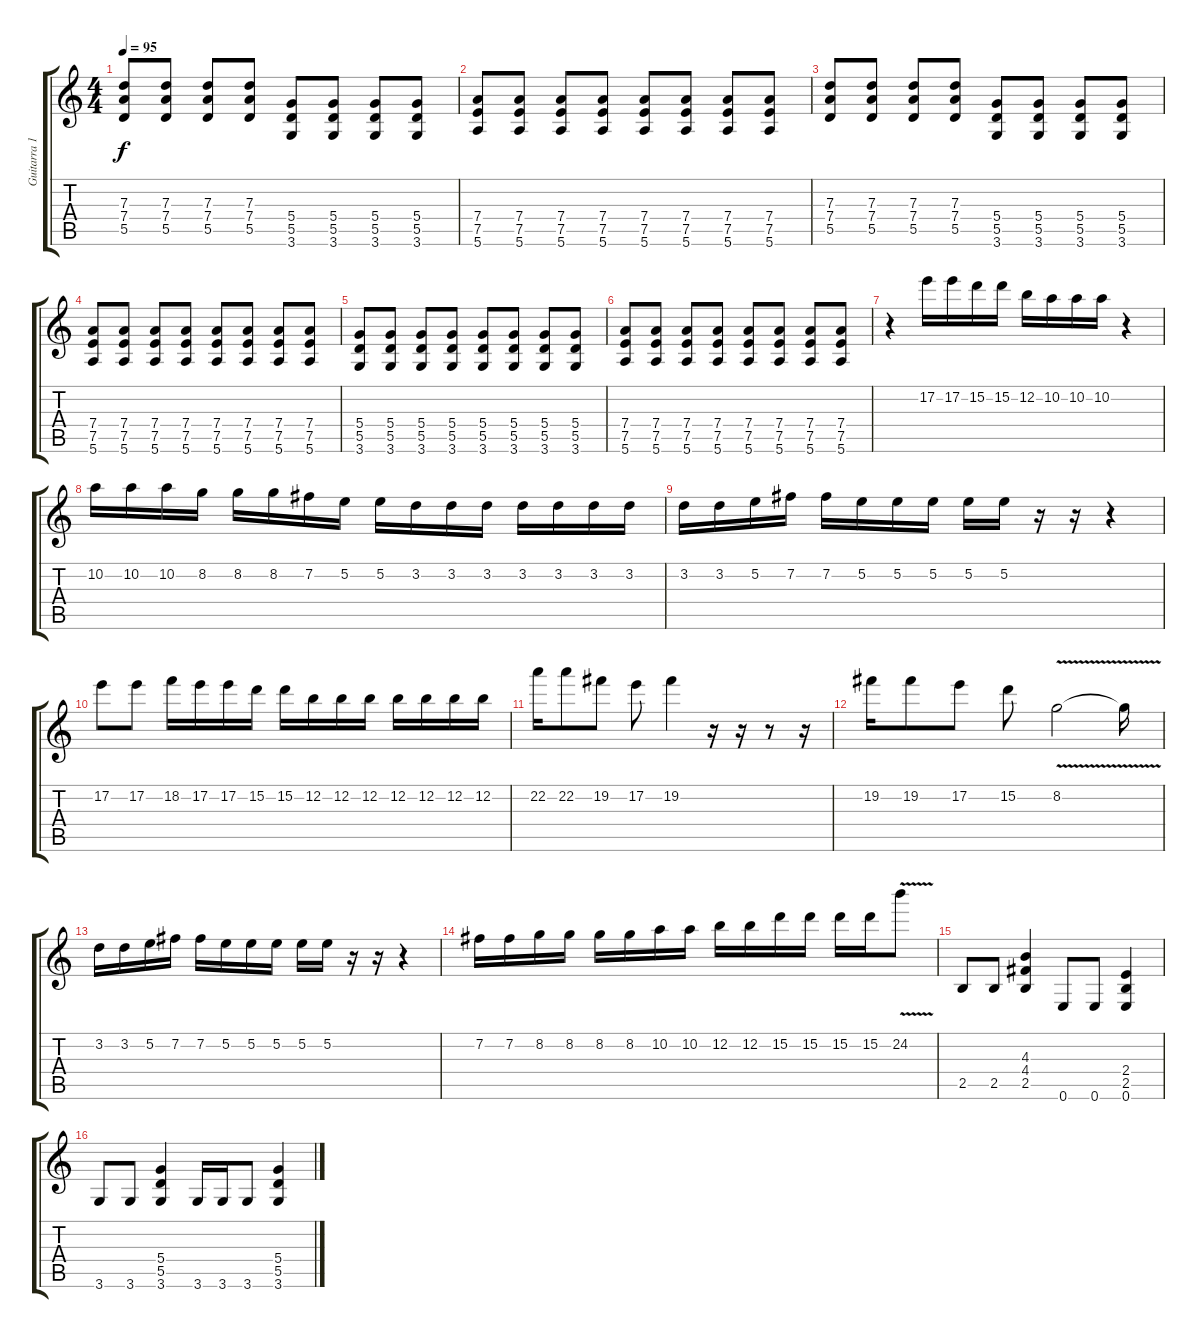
\track ("Guitarra 1" "Guitarra 1") {instrument electricguitarmuted}
\staff {score tabs}
\tuning (E4 B3 G3 D3 A2 E2) {hide}
\ts (4 4)
\tempo 95
\clef g2
\ks c
(7.3 7.4 5.5).8{dy f} (7.3 7.4 5.5).8 (7.3 7.4 5.5).8 (7.3 7.4 5.5).8 (5.4 5.5 3.6).8 (5.4 5.5 3.6).8 (5.4 5.5 3.6).8 (5.4 5.5 3.6).8 |
(7.4 7.5 5.6).8 (7.4 7.5 5.6).8 (7.4 7.5 5.6).8 (7.4 7.5 5.6).8 (7.4 7.5 5.6).8 (7.4 7.5 5.6).8 (7.4 7.5 5.6).8 (7.4 7.5 5.6).8 |
(7.3 7.4 5.5).8 (7.3 7.4 5.5).8 (7.3 7.4 5.5).8 (7.3 7.4 5.5).8 (5.4 5.5 3.6).8 (5.4 5.5 3.6).8 (5.4 5.5 3.6).8 (5.4 5.5 3.6).8 |
(7.4 7.5 5.6).8 (7.4 7.5 5.6).8 (7.4 7.5 5.6).8 (7.4 7.5 5.6).8 (7.4 7.5 5.6).8 (7.4 7.5 5.6).8 (7.4 7.5 5.6).8 (7.4 7.5 5.6).8 |
(5.4 5.5 3.6).8 (5.4 5.5 3.6).8 (5.4 5.5 3.6).8 (5.4 5.5 3.6).8 (5.4 5.5 3.6).8 (5.4 5.5 3.6).8 (5.4 5.5 3.6).8 (5.4 5.5 3.6).8 |
(7.4 7.5 5.6).8 (7.4 7.5 5.6).8 (7.4 7.5 5.6).8 (7.4 7.5 5.6).8 (7.4 7.5 5.6).8 (7.4 7.5 5.6).8 (7.4 7.5 5.6).8 (7.4 7.5 5.6).8 |
r.4 17.2.16 17.2.16 15.2.16 15.2.16 12.2.16 10.2.16 10.2.16 10.2.16 r.4 |
10.2.16 10.2.16 10.2.16 8.2.16 8.2.16 8.2.16 7.2.16 5.2.16 5.2.16 3.2.16 3.2.16 3.2.16 3.2.16 3.2.16 3.2.16 3.2.16 |
3.2.16 3.2.16 5.2.16 7.2.16 7.2.16 5.2.16 5.2.16 5.2.16 5.2.16 5.2.16 r.16 r.16 r.4 |
17.2.8 17.2.8 18.2.16 17.2.16 17.2.16 15.2.16 15.2.16 12.2.16 12.2.16 12.2.16 12.2.16 12.2.16 12.2.16 12.2.16 |
22.2.16 22.2.8 19.2.8 17.2.8 19.2.4 r.16 r.16 r.8 r.16 |
19.2.16 19.2.8 17.2.8 15.2.8 8.2{v}.2 8.2{t}.16 |
3.2.16 3.2.16 5.2.16 7.2.16 7.2.16 5.2.16 5.2.16 5.2.16 5.2.16 5.2.16 r.16 r.16 r.4 |
7.2.16 7.2.16 8.2.16 8.2.16 8.2.16 8.2.16 10.2.16 10.2.16 12.2.16 12.2.16 15.2.16 15.2.16 15.2.16 15.2.16 24.2{v}.8 |
2.5.8 2.5.8 (4.3 4.4 2.5).4 0.6.8 0.6.8 (2.4 2.5 0.6).4 |
3.6.8 3.6.8 (5.4 5.5 3.6).4 3.6.16 3.6.16 3.6.8 (5.4 5.5 3.6).4
